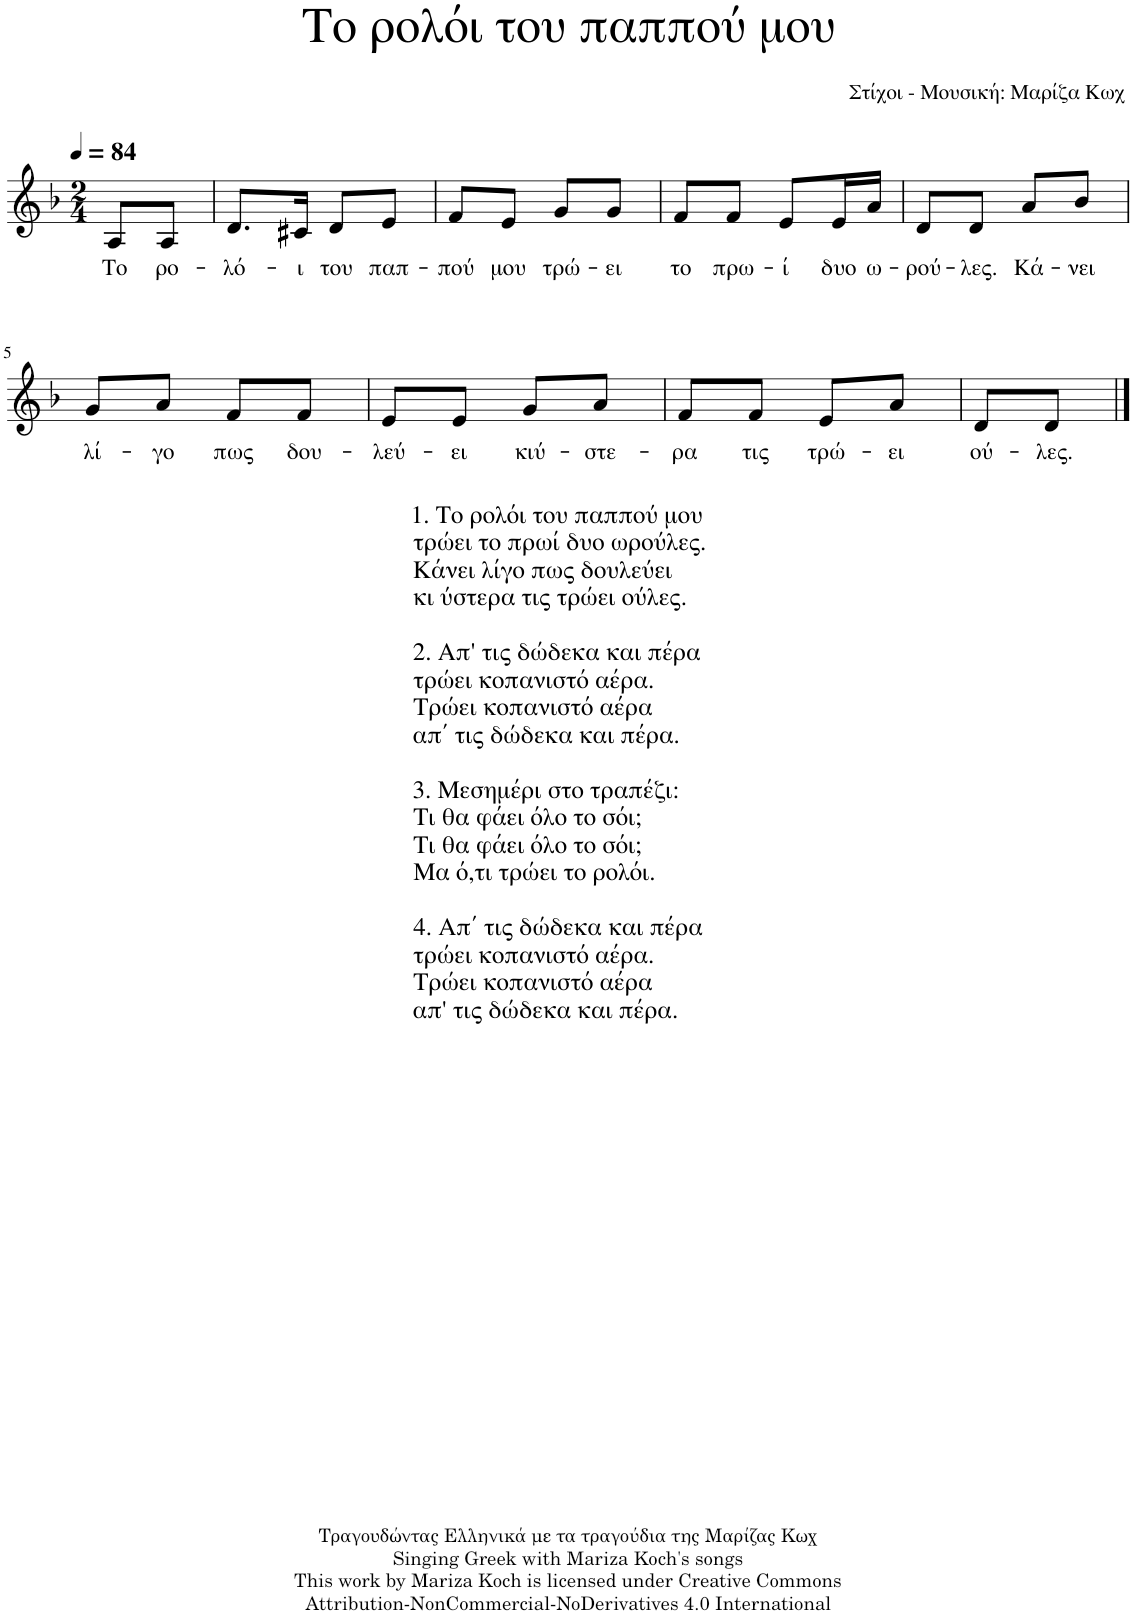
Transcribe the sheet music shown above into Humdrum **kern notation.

**kern	**text
*part1	*part1
*staff1	*staff1
*I"Piano	*
*I'Pno.	*
*clefG2	*
*k[b-]	*
*M2/4	*
*MM84	*
=	=
!	!LO:LY:b
8A/L	Το
!	!LO:LY:b
8A/J	ρο-
=1	=1
!	!LO:LY:b
8.d/L	-λό-
!	!LO:LY:b
16c#X/Jk	-ι
!	!LO:LY:b
8d/L	του
!	!LO:LY:b
8e/J	παπ-
=2	=2
!	!LO:LY:b
8f/L	-πού
!	!LO:LY:b
8e/J	μου
!	!LO:LY:b
8g/L	τρώ-
!	!LO:LY:b
8g/J	-ει
=3	=3
!	!LO:LY:b
8f/L	το
!	!LO:LY:b
8f/J	πρω-
!	!LO:LY:b
8e/L	-ί
!	!LO:LY:b
16e/L	δυο
!	!LO:LY:b
16a/JJ	ω-
=4	=4
!	!LO:LY:b
8d/L	-ρού-
!	!LO:LY:b
8d/J	-λες.
!	!LO:LY:b
8a/L	Κά-
!	!LO:LY:b
8b-/J	-νει
!!LO:LB:g=z
=5	=5
!LO:TX:b:t=1. Το ρολόι του παππού μου	!
!LO:TX:b:t=τρώει το πρωί δυο ωρούλες.	!
!LO:TX:b:t=Κάνει λίγο πως δουλεύει	!
!LO:TX:b:t=κι ύστερα τις τρώει ούλες.	!
!LO:TX:b:t=2. Απ' τις δώδεκα και πέρα	!
!LO:TX:b:t=τρώει κοπανιστό αέρα.	!
!LO:TX:b:t=Τρώει κοπανιστό αέρα	!
!LO:TX:b:t=απ΄ τις δώδεκα και πέρα.	!
!LO:TX:b:t=3. Μεσημέρι στο τραπέζι&colon;	!
!LO:TX:b:t=Τι θα φάει όλο το σόι;	!
!LO:TX:b:t=Τι θα φάει όλο το σόι;	!
!LO:TX:b:t=Μα ό,τι τρώει το ρολόι.	!
!LO:TX:b:t=4. Απ΄ τις δώδεκα και πέρα	!
!LO:TX:b:t=τρώει κοπανιστό αέρα.	!
!LO:TX:b:t=Τρώει κοπανιστό αέρα	!
!LO:TX:b:t=απ' τις δώδεκα και πέρα.	!
!	!LO:LY:b
8g/L	λί-
!	!LO:LY:b
8a/J	-γο
!	!LO:LY:b
8f/L	πως
!	!LO:LY:b
8f/J	δου-
=6	=6
!	!LO:LY:b
8e/L	-λεύ-
!	!LO:LY:b
8e/J	-ει
!	!LO:LY:b
8g/L	κιύ-
!	!LO:LY:b
8a/J	-στε-
=7	=7
!	!LO:LY:b
8f/L	-ρα
!	!LO:LY:b
8f/J	τις
!	!LO:LY:b
8e/L	τρώ-
!	!LO:LY:b
8a/J	-ει
=8	=8
!	!LO:LY:b
8d/L	ού-
!	!LO:LY:b
8d/J	-λες.
==	==
*-	*-
